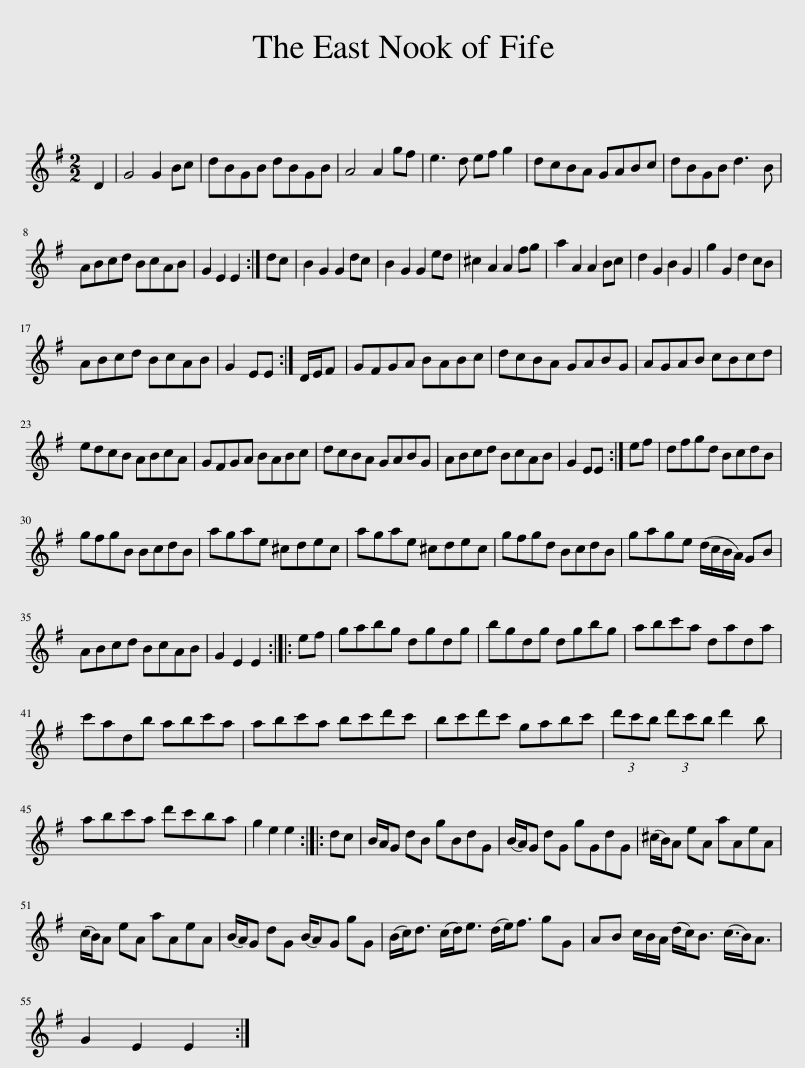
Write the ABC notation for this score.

X:1
L:1/8
M:2/2
I:linebreak $
K:G
V:1 treble
V:1
 D2 | G4 G2 Bc | dBGB dBGB | A4 A2 gf | e3 d ef g2 | %5
 dcBA GABc | dBGB d3 B |$ ABcd BcAB | G2 E2 E2 :| dc | %10
 B2 G2 G2 dc | B2 G2 G2 ed | ^c2 A2 A2 fg | a2 A2 A2 Bc | d2 G2 B2 G2 | %15
 g2 G2 d2 cB |$ ABcd BcAB | G2 EE :| D/E/F | GFGA BABc | %20
 dcBA GABG | AGAB cBcd |$ edcB ABcA | GFGA BABc | dcBA GABG | %25
 ABcd BcAB | G2 EE :| ef | dfgd BcdB |$ gfgB BcdB | %30
 agae ^cdec | agae ^cdec | gfgd BcdB | gage (d/c/B/A/) GB |$ ABcd BcAB | %35
 G2 E2 E2 :: ef | gabg dgdg | bgdg dgbg | abc'a dada |$ %40
 c'adb abc'a | abc'a bc'd'c' | bc'd'c' gabc' | (3d'c'b (3d'c'b d'2 b |$ abc'a d'c'ba | %45
 g2 e2 e2 :: dc | B/A/G dB gBdG | (B/A/)G dG gGdG | (^c/B/)A eA aAeA |$ %50
 (c/B/)A eA aAeA | (B/A/)G dG (B/A)G gG | (B/c<)d (c/d<)e (d/e<)f gG | AB c/B/A/ (d/c<)B (c3/4B<)A |$ G2 E2 E2 :| %55
